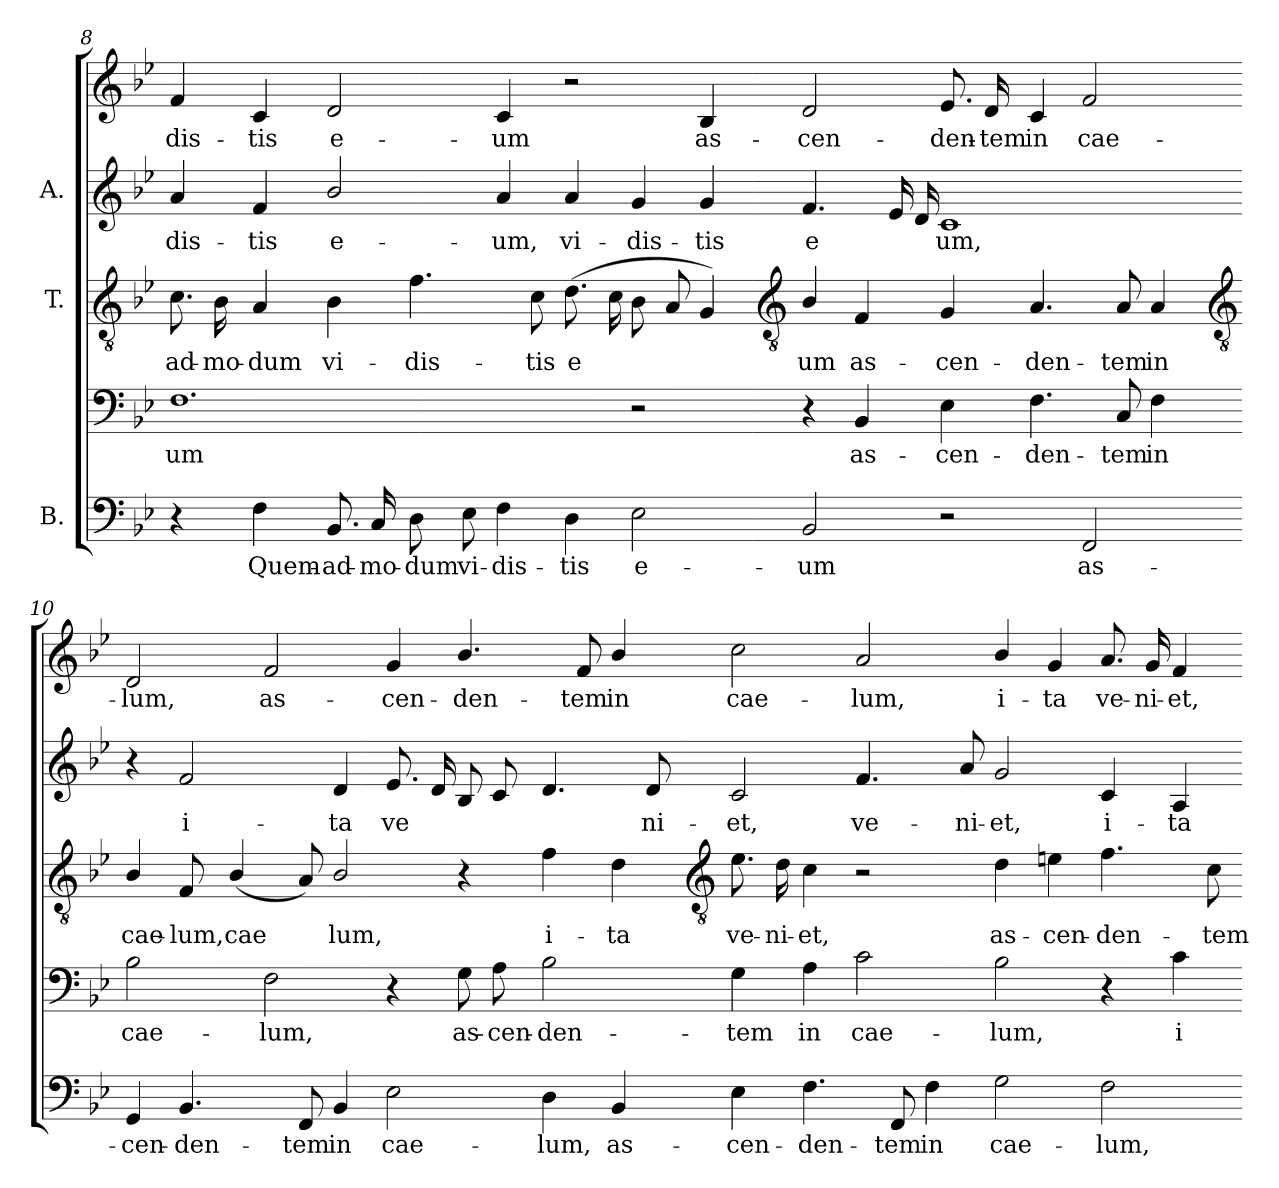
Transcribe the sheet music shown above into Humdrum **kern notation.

**kern	**text	**kern	**text	**kern	**text	**kern	**text	**kern	**text
*part3	*part3	*part3	*part3	*part2	*part2	*part1	*part1	*part1	*part1
*staff5	*staff5	*staff4	*staff4	*staff3	*staff3	*staff2	*staff2	*staff1	*staff1
*I"B.	*	*	*	*I"T.	*	*I"A.	*	*	*
!!LO:LB:g=z
*clefF4	*	*clefF4	*	*clefGv2	*	*clefG2	*	*clefG2	*
*k[b-e-]	*	*k[b-e-]	*	*k[b-e-]	*	*k[b-e-]	*	*k[b-e-]	*
*B-:	*	*B-:	*	*B-:	*	*B-:	*	*B-:	*
=8	=8	=8	=8	=8	=8	=8	=8	=8	=8
!	!	!	!LO:LY:b	!	!LO:LY:b	!	!LO:LY:b	!	!LO:LY:b
4r	.	1.F	um	8.c	-ad-	4a	-dis-	4f	-dis-
!	!	!	!	!	!LO:LY:b	!	!	!	!
.	.	.	.	16B-	-mo-	.	.	.	.
!	!LO:LY:b	!	!	!	!LO:LY:b	!	!LO:LY:b	!	!LO:LY:b
4F	Quem-	.	.	4A	-dum	4f	-tis	4c	-tis
!	!LO:LY:b	!	!	!	!LO:LY:b	!	!LO:LY:b	!	!LO:LY:b
8.BB-	-ad-	.	.	4B-	vi-	2b-/	e-	2d	e-
!	!LO:LY:b	!	!	!	!	!	!	!	!
16C	-mo-	.	.	.	.	.	.	.	.
!	!LO:LY:b	!	!	!	!LO:LY:b	!	!	!	!
8D	-dum	.	.	4.f	-dis-	.	.	.	.
!	!LO:LY:b	!	!	!	!	!	!	!	!
8E-	vi-	.	.	.	.	.	.	.	.
!	!LO:LY:b	!	!	!	!	!	!LO:LY:b	!	!LO:LY:b
4F	-dis-	.	.	.	.	4a	-um,	4c	-um
!	!	!	!	!	!LO:LY:b	!	!	!	!
.	.	.	.	8c	-tis	.	.	.	.
!	!LO:LY:b	!	!	!	!LO:LY:b	!	!LO:LY:b	!	!
4D	-tis	.	.	(>8.d	e	4a	vi-	2r	.
.	.	.	.	16c	.	.	.	.	.
!	!LO:LY:b	!	!	!	!	!	!LO:LY:b	!	!
2E-	e-	2r	.	8B-	.	4g	-dis-	.	.
.	.	.	.	8A	.	.	.	.	.
!	!	!	!	!	!	!	!LO:LY:b	!	!LO:LY:b
.	.	.	.	4G)	.	4g	-tis	4B-	as-
!!LO:LB:g=z
=9-	=9-	=9-	=9-	=9-	=9-	=9-	=9-	=9-	=9-
*	*	*	*	*clefGv2	*	*	*	*	*
!	!LO:LY:b	!	!	!	!LO:LY:b	!	!LO:LY:b	!	!LO:LY:b
2BB-	um	4r	.	4B-/	um	4.f	-e	2d	cen-
!	!	!	!LO:LY:b	!	!LO:LY:b	!	!	!	!
.	.	4BB-	-as-	4F	as-	.	.	.	.
.	.	.	.	.	.	16e-	.	.	.
.	.	.	.	.	.	16d	.	.	.
!	!	!	!LO:LY:b	!	!LO:LY:b	!	!LO:LY:b	!	!LO:LY:b
2r	.	4E-	-cen-	4G	-cen-	1c	um,	8.e-	-den-
!	!	!	!	!	!	!	!	!	!LO:LY:b
.	.	.	.	.	.	.	.	16d	-tem
!	!	!	!LO:LY:b	!	!LO:LY:b	!	!	!	!LO:LY:b
.	.	4.F	-den-	4.A	-den-	.	.	4c	in
!	!LO:LY:b	!	!	!	!	!	!	!	!LO:LY:b
2FF	as-	.	.	.	.	.	.	2f	cae-
!	!	!	!LO:LY:b	!	!LO:LY:b	!	!	!	!
.	.	8C	-tem	8A	-tem	.	.	.	.
!	!	!	!LO:LY:b	!	!LO:LY:b	!	!	!	!
.	.	4F	in	4A	in	.	.	.	.
!!LO:LB:g=z
=10-	=10-	=10-	=10-	=10-	=10-	=10-	=10-	=10-	=10-
*	*	*	*	*clefGv2	*	*	*	*	*
!	!LO:LY:b	!	!LO:LY:b	!	!LO:LY:b	!	!	!	!LO:LY:b
4GG	-cen-	2B-	-cae-	4B-/	cae-	4r	.	2d	lum,
!	!LO:LY:b	!	!	!	!LO:LY:b	!	!LO:LY:b	!	!
4.BB-	-den-	.	.	8F/	-lum,	2f	i-	.	.
!	!	!	!	!	!LO:LY:b	!	!	!	!
.	.	.	.	(<4B-/	cae	.	.	.	.
!	!	!	!LO:LY:b	!	!	!	!	!	!LO:LY:b
.	.	2F	-lum,	.	.	.	.	2f	as-
!	!LO:LY:b	!	!	!	!	!	!	!	!
8FF	-tem	.	.	8A/)	.	.	.	.	.
!	!LO:LY:b	!	!	!	!LO:LY:b	!	!LO:LY:b	!	!
4BB-	in	.	.	2B-/	lum,	4d	-ta	.	.
!	!LO:LY:b	!	!	!	!	!	!LO:LY:b	!	!LO:LY:b
2E-	cae-	4r	.	.	.	8.e-	ve	4g	-cen-
.	.	.	.	.	.	16d	.	.	.
!	!	!	!LO:LY:b	!	!	!	!	!	!LO:LY:b
.	.	8G	as-	4r	.	8B-	.	4.b-/	-den-
!	!	!	!LO:LY:b	!	!	!	!	!	!
.	.	8A	-cen-	.	.	8c	.	.	.
!	!LO:LY:b	!	!LO:LY:b	!	!LO:LY:b	!	!	!	!
4D	-lum,	2B-	-den-	4f	i-	4.d	.	.	.
!	!	!	!	!	!	!	!	!	!LO:LY:b
.	.	.	.	.	.	.	.	8f/	-tem
!	!LO:LY:b	!	!	!	!LO:LY:b	!	!	!	!LO:LY:b
4BB-	as-	.	.	4d	-ta	.	.	4b-/	in
!	!	!	!	!	!	!	!LO:LY:b	!	!
.	.	.	.	.	.	8d	ni-	.	.
!!LO:LB:g=z
=11-	=11-	=11-	=11-	=11-	=11-	=11-	=11-	=11-	=11-
*	*	*	*	*clefGv2	*	*	*	*	*
!	!LO:LY:b	!	!LO:LY:b	!	!LO:LY:b	!	!LO:LY:b	!	!LO:LY:b
4E-	-cen-	4G	-tem	8.e-	ve-	2c	et,	2cc	-cae-
!	!	!	!	!	!LO:LY:b	!	!	!	!
.	.	.	.	16d	-ni-	.	.	.	.
!	!LO:LY:b	!	!LO:LY:b	!	!LO:LY:b	!	!	!	!
4.F	-den-	4A	in	4c	-et,	.	.	.	.
!	!	!	!LO:LY:b	!	!	!	!LO:LY:b	!	!LO:LY:b
.	.	2c	cae-	2r	.	4.f	ve-	2a	-lum,
!	!LO:LY:b	!	!	!	!	!	!	!	!
8FF	-tem	.	.	.	.	.	.	.	.
!	!LO:LY:b	!	!	!	!	!	!	!	!
4F	in	.	.	.	.	.	.	.	.
!	!	!	!	!	!	!	!LO:LY:b	!	!
.	.	.	.	.	.	8a	-ni-	.	.
!	!LO:LY:b	!	!LO:LY:b	!	!LO:LY:b	!	!LO:LY:b	!	!LO:LY:b
2G	cae-	2B-	-lum,	4d	as-	2g	-et,	4b-/	i-
!	!	!	!	!	!LO:LY:b	!	!	!	!LO:LY:b
.	.	.	.	4en	-cen-	.	.	4g	-ta
!	!LO:LY:b	!	!	!	!LO:LY:b	!	!LO:LY:b	!	!LO:LY:b
2F	-lum,	4r	.	4.f	-den-	4c	i-	8.a	ve-
!	!	!	!	!	!	!	!	!	!LO:LY:b
.	.	.	.	.	.	.	.	16g	-ni-
!	!	!	!LO:LY:b	!	!	!	!LO:LY:b	!	!LO:LY:b
.	.	4c	i-	.	.	4A	-ta	4f	-et,
!	!	!	!	!	!LO:LY:b	!	!	!	!
.	.	.	.	8c	-tem	.	.	.	.
=-	=-	=-	=-	=-	=-	=-	=-	=-	=-
*-	*-	*-	*-	*-	*-	*-	*-	*-	*-
